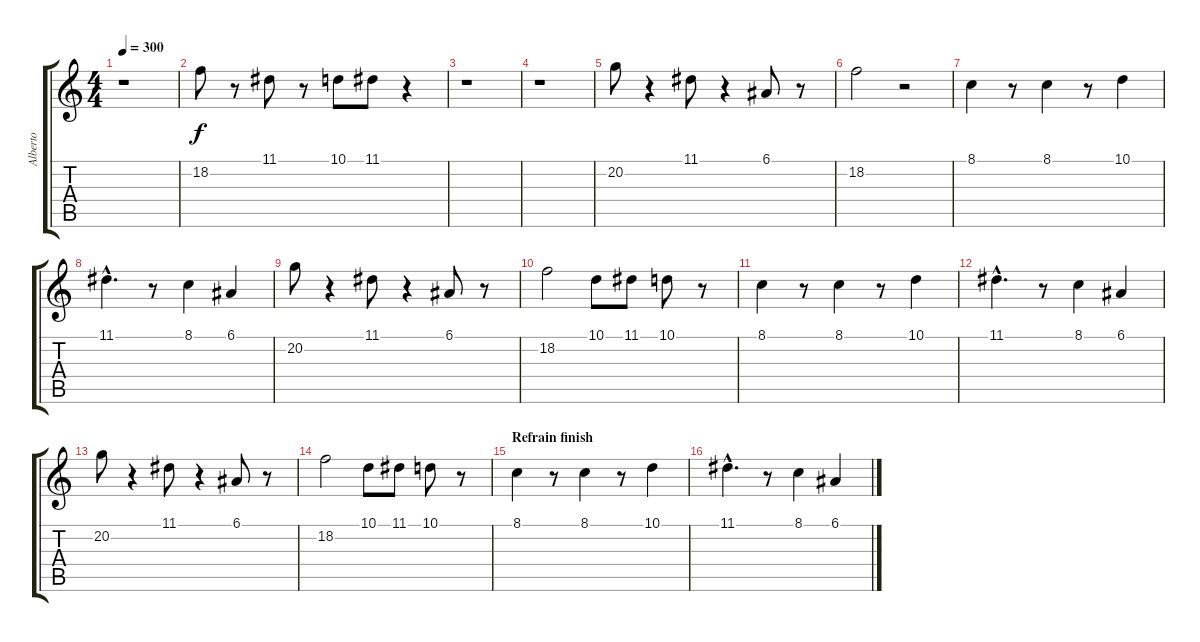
\track ("Alberto" "Alberto") {instrument trumpet}
\staff {score tabs}
\tuning (E4 B3 G3 D3 A2 E2) {hide}
\ts (4 4)
\tempo 300
\clef g2
\ks c
r.1{dy f} |
18.2.8 r.8 11.1.8 r.8 10.1.8 11.1.8 r.4 |
r.1 |
r.1 |
20.2.8 r.4 11.1.8 r.4 6.1.8 r.8 |
18.2.2 r.2 |
8.1.4 r.8 8.1.4 r.8 10.1.4 |
11.1{hac}.4{d} r.8 8.1.4 6.1.4 |
20.2.8 r.4 11.1.8 r.4 6.1.8 r.8 |
18.2.2 10.1.8 11.1.8 10.1.8 r.8 |
8.1.4 r.8 8.1.4 r.8 10.1.4 |
11.1{hac}.4{d} r.8 8.1.4 6.1.4 |
20.2.8 r.4 11.1.8 r.4 6.1.8 r.8 |
18.2.2 10.1.8 11.1.8 10.1.8 r.8 |
\section ("" "Refrain finish")
8.1.4 r.8 8.1.4 r.8 10.1.4 |
11.1{hac}.4{d} r.8 8.1.4 6.1.4
